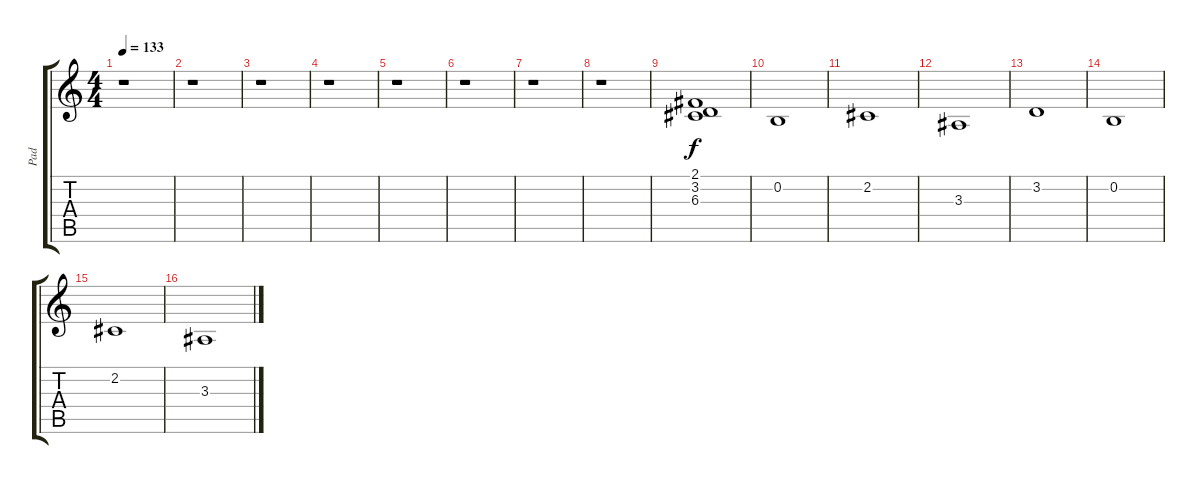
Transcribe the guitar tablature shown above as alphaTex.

\track ("Pad" "Pad") {instrument fx6goblins}
\staff {score tabs}
\tuning (E4 B3 G3 D3 A2 E2) {hide}
\ts (4 4)
\tempo 133
\clef g2
\ks c
r.1{dy f} |
r.1 |
r.1 |
r.1 |
r.1 |
r.1 |
r.1 |
r.1 |
(2.1 3.2 6.3).1{volume 16 balance 10 instrument fx6goblins} |
0.2.1 |
2.2.1 |
3.3.1 |
3.2.1 |
0.2.1 |
2.2.1 |
3.3.1
